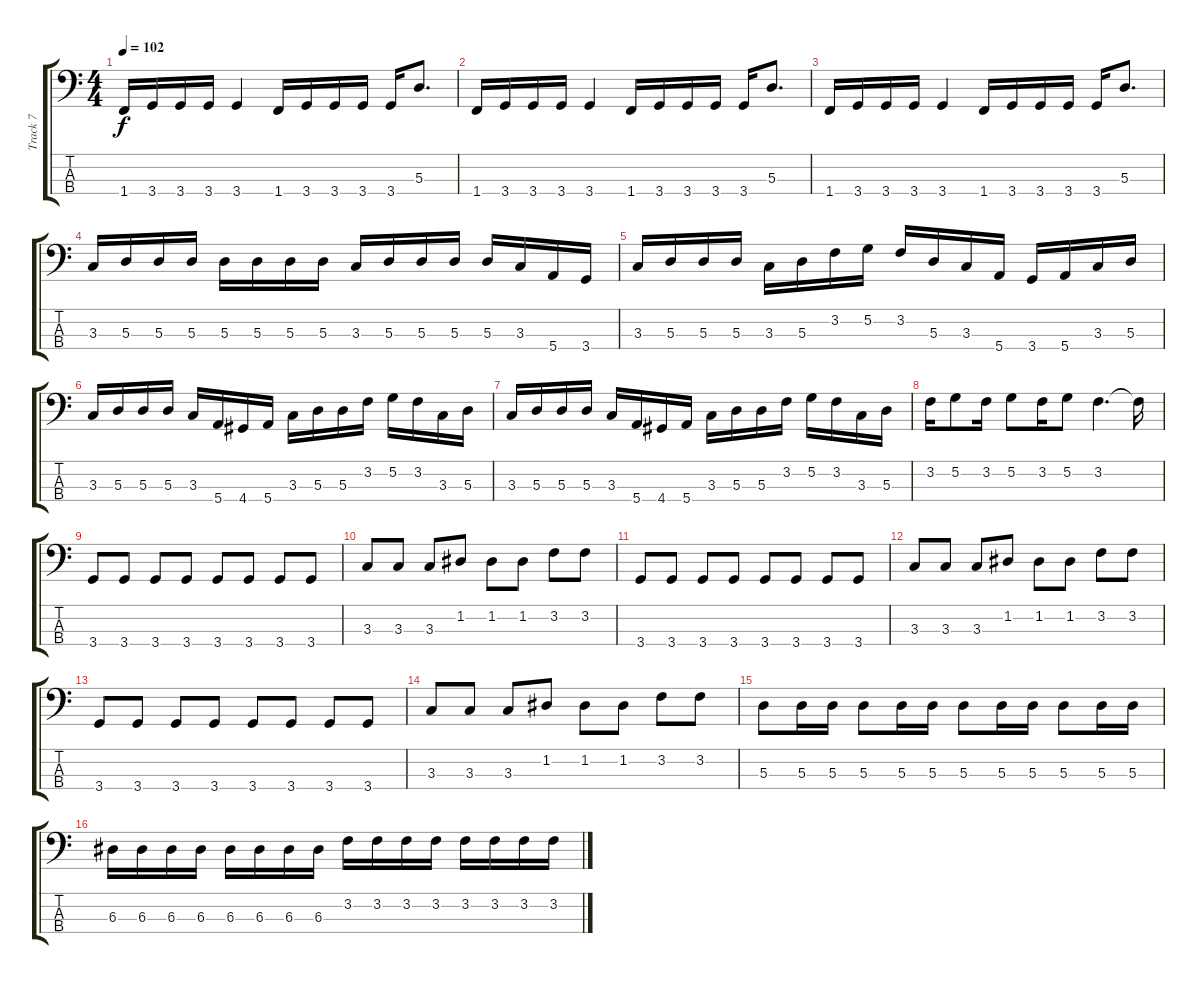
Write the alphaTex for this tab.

\track ("Track 7" "Track 7") {instrument electricbassfinger}
\staff {score tabs}
\tuning (G2 D2 A1 E1) {hide}
\ts (4 4)
\tempo 102
\clef f4
\ks c
1.4.16{dy f} 3.4.16 3.4.16 3.4.16 3.4.4 1.4.16 3.4.16 3.4.16 3.4.16 3.4.16 5.3.8{d} |
1.4.16 3.4.16 3.4.16 3.4.16 3.4.4 1.4.16 3.4.16 3.4.16 3.4.16 3.4.16 5.3.8{d} |
1.4.16 3.4.16 3.4.16 3.4.16 3.4.4 1.4.16 3.4.16 3.4.16 3.4.16 3.4.16 5.3.8{d} |
3.3.16 5.3.16 5.3.16 5.3.16 5.3.16 5.3.16 5.3.16 5.3.16 3.3.16 5.3.16 5.3.16 5.3.16 5.3.16 3.3.16 5.4.16 3.4.16 |
3.3.16 5.3.16 5.3.16 5.3.16 3.3.16 5.3.16 3.2.16 5.2.16 3.2.16 5.3.16 3.3.16 5.4.16 3.4.16 5.4.16 3.3.16 5.3.16 |
3.3.16 5.3.16 5.3.16 5.3.16 3.3.16 5.4.16 4.4.16 5.4.16 3.3.16 5.3.16 5.3.16 3.2.16 5.2.16 3.2.16 3.3.16 5.3.16 |
3.3.16 5.3.16 5.3.16 5.3.16 3.3.16 5.4.16 4.4.16 5.4.16 3.3.16 5.3.16 5.3.16 3.2.16 5.2.16 3.2.16 3.3.16 5.3.16 |
3.2.16 5.2.8 3.2.16 5.2.8 3.2.16 5.2.8 3.2.4{d} 3.2{t}.16 |
3.4.8 3.4.8 3.4.8 3.4.8 3.4.8 3.4.8 3.4.8 3.4.8 |
3.3.8 3.3.8 3.3.8 1.2.8 1.2.8 1.2.8 3.2.8 3.2.8 |
3.4.8 3.4.8 3.4.8 3.4.8 3.4.8 3.4.8 3.4.8 3.4.8 |
3.3.8 3.3.8 3.3.8 1.2.8 1.2.8 1.2.8 3.2.8 3.2.8 |
3.4.8 3.4.8 3.4.8 3.4.8 3.4.8 3.4.8 3.4.8 3.4.8 |
3.3.8 3.3.8 3.3.8 1.2.8 1.2.8 1.2.8 3.2.8 3.2.8 |
5.3.8 5.3.16 5.3.16 5.3.8 5.3.16 5.3.16 5.3.8 5.3.16 5.3.16 5.3.8 5.3.16 5.3.16 |
6.3.16 6.3.16 6.3.16 6.3.16 6.3.16 6.3.16 6.3.16 6.3.16 3.2.16 3.2.16 3.2.16 3.2.16 3.2.16 3.2.16 3.2.16 3.2.16
